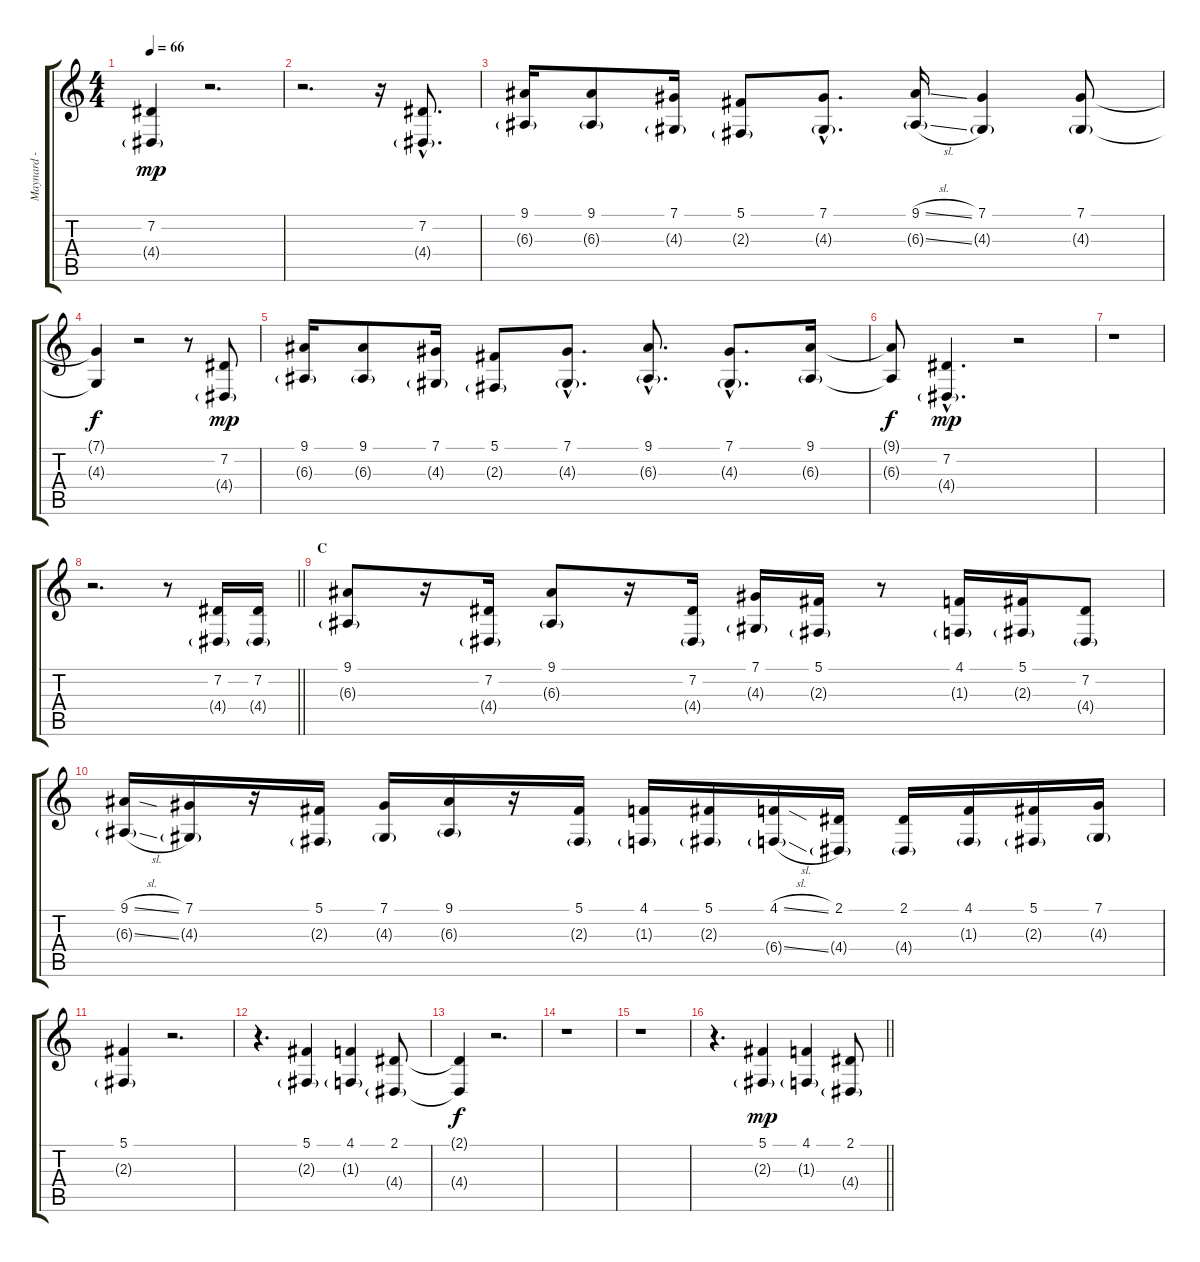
\track ("Maynard - Lead Vocals" "Maynard - ") {instrument fx4atmosphere}
\staff {score tabs}
\tuning (Db4 Ab3 E3 B2 Gb2 Db2) {hide}
\ts (4 4)
\tempo 66
\clef g2
\ks c
(7.2 4.4{g}).4{dy mp} r.2{d} |
r.2{d} r.16 (7.2{hac} 4.4{g hac}).8{d} |
(9.1 6.3{g}).16 (9.1 6.3{g}).8 (7.1 4.3{g}).16 (5.1 2.3{g}).8 (7.1{hac} 4.3{g hac}).8{d} (9.1{sl} 6.3{sl g}).16 (7.1 4.3{g}).4 (7.1 4.3{g}).8 |
(7.1{t} 4.3{t}).4{dy f} r.2 r.8 (7.2 4.4{g}).8{dy mp} |
(9.1 6.3{g}).16 (9.1 6.3{g}).8 (7.1 4.3{g}).16 (5.1 2.3{g}).8 (7.1{hac} 4.3{g hac}).8{d} (9.1{hac} 6.3{g hac}).8{d} (7.1{hac} 4.3{g hac}).8{d} (9.1 6.3{g}).16 |
(9.1{t} 6.3{t}).8{dy f} (7.2{hac} 4.4{g hac}).4{d dy mp} r.2 |
r.1 |
\barLineRight lightlight
r.2{d} r.8 (7.2 4.4{g}).16 (7.2 4.4{g}).16 |
\section ("" "C")
(9.1 6.3{g}).8 r.16 (7.2 4.4{g}).16 (9.1 6.3{g}).8 r.16 (7.2 4.4{g}).16 (7.1 4.3{g}).16 (5.1 2.3{g}).16 r.8 (4.1 1.3{g}).16 (5.1 2.3{g}).16 (7.2 4.4{g}).8 |
(9.1{sl} 6.3{sl g}).16 (7.1 4.3{g}).16 r.16 (5.1 2.3{g}).16 (7.1 4.3{g}).16 (9.1 6.3{g}).16 r.16 (5.1 2.3{g}).16 (4.1 1.3{g}).16 (5.1 2.3{g}).16 (4.1{sl} 6.4{sl g}).16 (2.1 4.4{g}).16 (2.1 4.4{g}).16 (4.1 1.3{g}).16 (5.1 2.3{g}).16 (7.1 4.3{g}).16 |
(5.1 2.3{g}).4 r.2{d} |
r.4{d} (5.1 2.3{g}).4 (4.1 1.3{g}).4 (2.1 4.4{g}).8 |
(2.1{t} 4.4{t}).4{dy f} r.2{d} |
r.1 |
r.1 |
\barLineRight lightlight
r.4{d} (5.1 2.3{g}).4{dy mp} (4.1 1.3{g}).4 (2.1 4.4{g}).8
